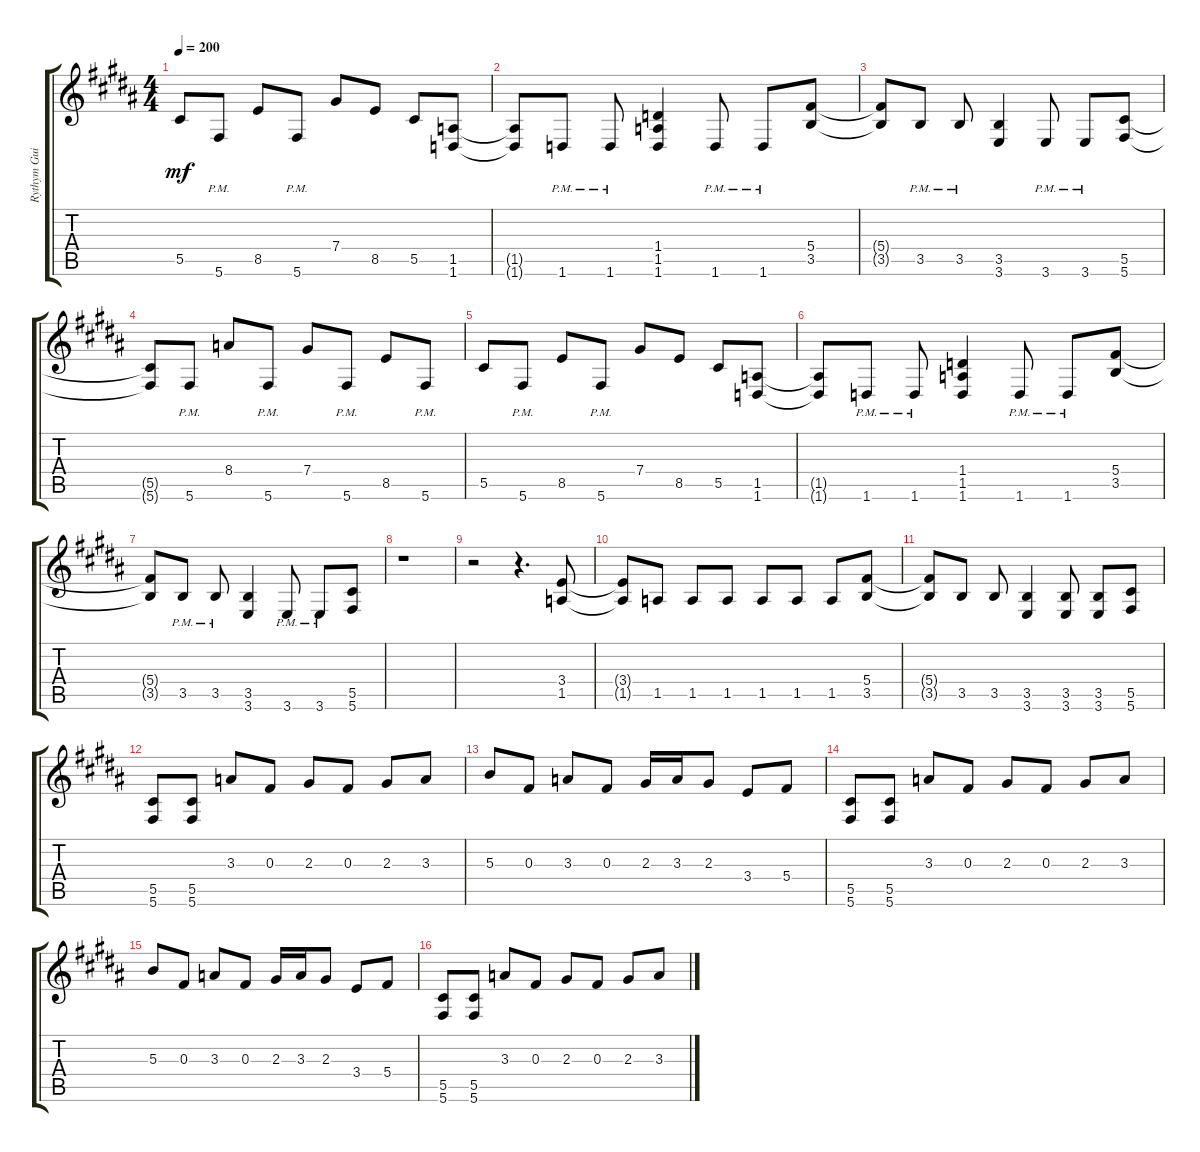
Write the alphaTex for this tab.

\track ("Rythym Guitar" "Rythym Gui") {instrument electricguitarclean}
\staff {score tabs}
\tuning (Eb4 Bb3 Gb3 Db3 Ab2 Db2) {hide}
\ts (4 4)
\tempo 200
\clef g2
\ks b
5.5.8{dy mf} 5.6{pm}.8 8.5.8 5.6{pm}.8 7.4.8 8.5.8 5.5.8 (1.5 1.6).8 |
(1.5{t} 1.6{t}).8 1.6{pm}.8 1.6{pm}.8 (1.4 1.5 1.6).4 1.6{pm}.8 1.6{pm}.8 (5.4 3.5).8 |
(5.4{t} 3.5{t}).8 3.5{pm}.8 3.5{pm}.8 (3.5 3.6).4 3.6{pm}.8 3.6{pm}.8 (5.5 5.6).8 |
(5.5{t} 5.6{t}).8 5.6{pm}.8 8.4.8 5.6{pm}.8 7.4.8 5.6{pm}.8 8.5.8 5.6{pm}.8 |
5.5.8 5.6{pm}.8 8.5.8 5.6{pm}.8 7.4.8 8.5.8 5.5.8 (1.5 1.6).8 |
(1.5{t} 1.6{t}).8 1.6{pm}.8 1.6{pm}.8 (1.4 1.5 1.6).4 1.6{pm}.8 1.6{pm}.8 (5.4 3.5).8 |
(5.4{t} 3.5{t}).8 3.5{pm}.8 3.5{pm}.8 (3.5 3.6).4 3.6{pm}.8 3.6{pm}.8 (5.5 5.6).8 |
r.1 |
r.2 r.4{d} (3.4 1.5).8 |
(3.4{t} 1.5{t}).8 1.5.8 1.5.8 1.5.8 1.5.8 1.5.8 1.5.8 (5.4 3.5).8 |
(5.4{t} 3.5{t}).8 3.5.8 3.5.8 (3.5 3.6).4 (3.5 3.6).8 (3.5 3.6).8 (5.5 5.6).8 |
(5.5 5.6).8 (5.5 5.6).8 3.3.8 0.3.8 2.3.8 0.3.8 2.3.8 3.3.8 |
5.3.8 0.3.8 3.3.8 0.3.8 2.3.16 3.3.16 2.3.8 3.4.8 5.4.8 |
(5.5 5.6).8 (5.5 5.6).8 3.3.8 0.3.8 2.3.8 0.3.8 2.3.8 3.3.8 |
5.3.8 0.3.8 3.3.8 0.3.8 2.3.16 3.3.16 2.3.8 3.4.8 5.4.8 |
(5.5 5.6).8 (5.5 5.6).8 3.3.8 0.3.8 2.3.8 0.3.8 2.3.8 3.3.8
